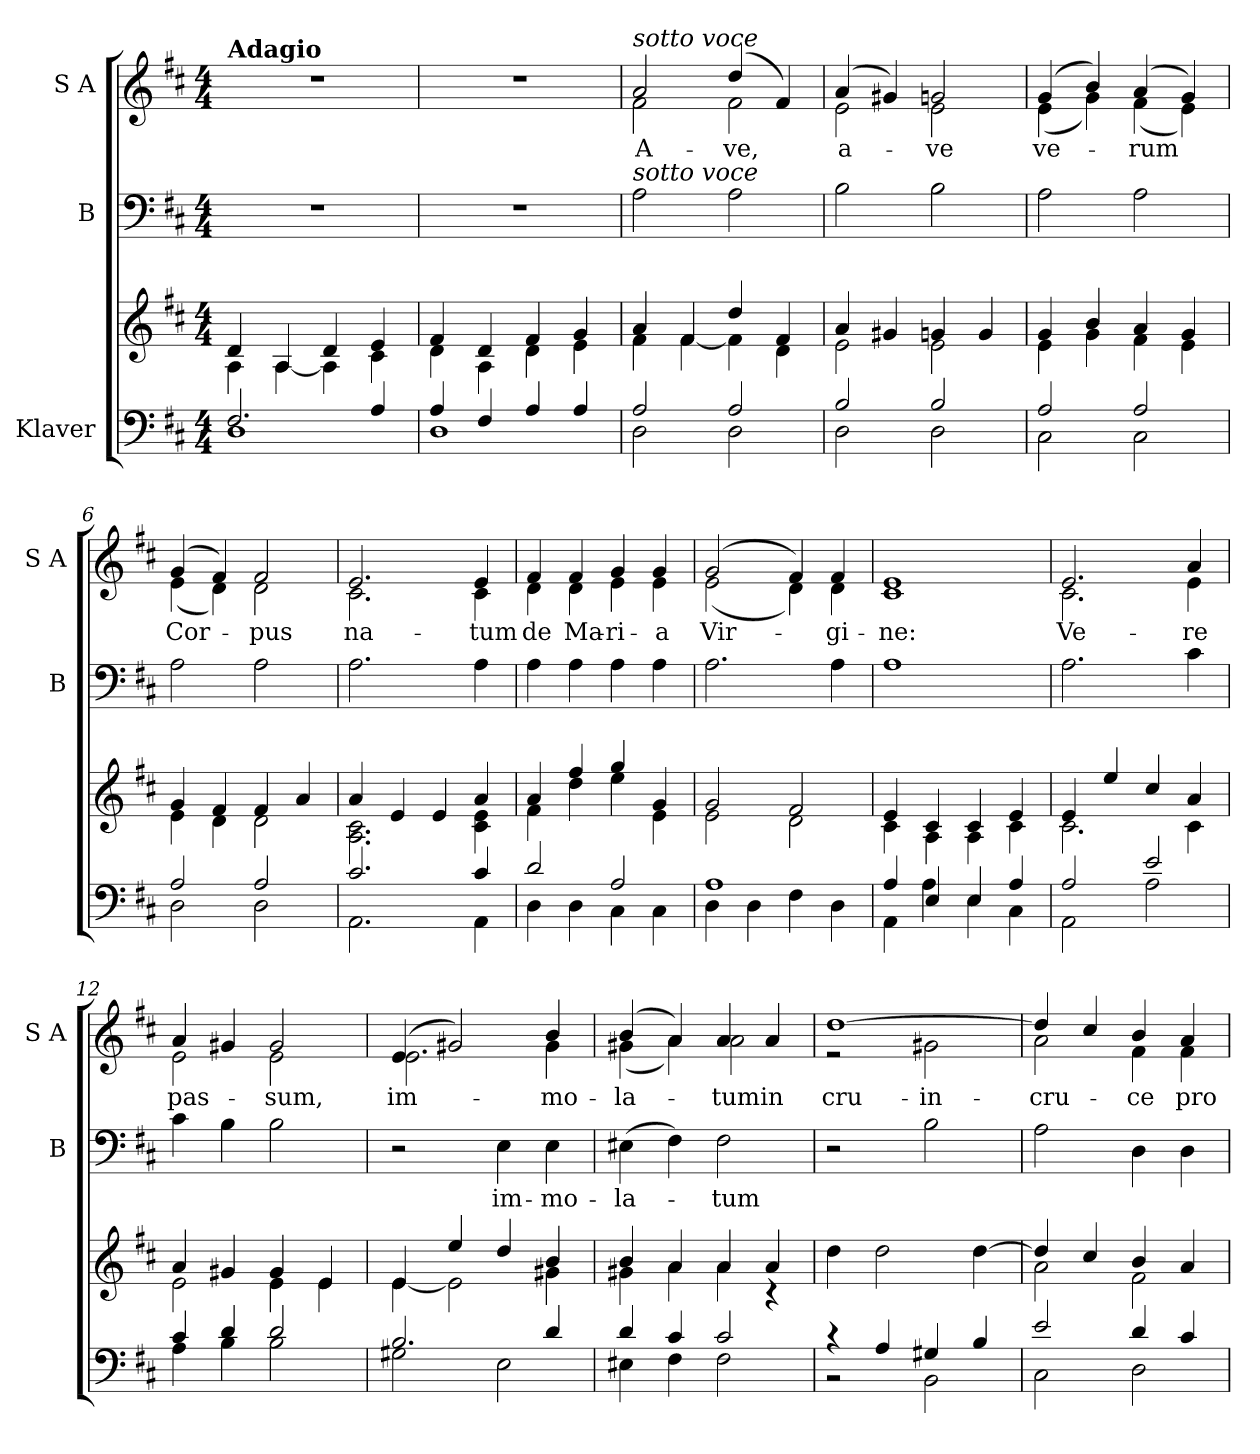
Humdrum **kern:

**kern	**kern	**kern	**text	**kern	**text
*part3	*part3	*part2	*part2	*part1	*part1
*staff4	*staff3	*staff2	*staff2	*staff1	*staff1
*I"Klaver	*	*I"B	*	*I"S A	*
*	*	*I'B	*	*I'S A	*
*clefF4	*clefG2	*clefF4	*	*clefG2	*
*k[f#c#]	*k[f#c#]	*k[f#c#]	*	*k[f#c#]	*
*M4/4	*M4/4	*M4/4	*	*M4/4	*
=1	=1	=1	=1	=1	=1
*^	*^	*	*	*	*
!	!	!	!	!	!	!LO:TX:a:B:t=Adagio	!
2.F#/	1D	4d/	4A\	1r	.	1r	.
.	.	4A/	[4A\	.	.	.	.
.	.	4d/	4A\]	.	.	.	.
4A/	.	4e/	4c#\	.	.	.	.
=2	=2	=2	=2	=2	=2	=2	=2
4A/	1D	4f#/	4d\	1r	.	1r	.
4F#/	.	4d/	4A\	.	.	.	.
4A/	.	4f#/	4d\	.	.	.	.
4A/	.	4g/	4e\	.	.	.	.
=3	=3	=3	=3	=3	=3	=3	=3
*	*	*	*	*	*	*^	*
!	!	!	!	!	!	!LO:TX:i:t=sotto voce	!	!
!	!	!	!	!LO:TX:i:t=sotto voce	!	!	!	!
2A/	2D\	4a/	4f#\	2A\	.	2a/	2f#\	A-
.	.	4f#/	[4f#\	.	.	.	.	.
2A/	2D\	4dd/	4f#\]	2A\	.	(>4dd/	2f#\	-ve,
.	.	4f#/	4d\	.	.	4f#/)	.	.
=4	=4	=4	=4	=4	=4	=4	=4	=4
2B/	2D\	4a/	2e\	2B\	.	(>4a/	2e\	a-
.	.	4g#X/	.	.	.	4g#X/)	.	.
2B/	2D\	4gn/	2e\	2B\	.	2gn/	2e\	-ve
.	.	4g/	.	.	.	.	.	.
=5	=5	=5	=5	=5	=5	=5	=5	=5
2A/	2C#\	4g/	4e\	2A\	.	(>4g/	(<4e\	ve-
.	.	4b/	4g\	.	.	4b/)	4g\)	.
2A/	2C#\	4a/	4f#\	2A\	.	(>4a/	(<4f#\	-rum
.	.	4g/	4e\	.	.	4g/)	4e\)	.
=6	=6	=6	=6	=6	=6	=6	=6	=6
2A/	2D\	4g/	4e\	2A\	.	(>4g/	(<4e\	Cor-
.	.	4f#/	4d\	.	.	4f#/)	4d\)	.
2A/	2D\	4f#/	2d\	2A\	.	2f#/	2d\	-pus
.	.	4a/	.	.	.	.	.	.
!!LO:LB:g=z	!!
=7	=7	=7	=7	=7	=7	=7	=7	=7
2.c#/	2.AA\	4a/	2.A\ 2.c#\	2.A\	.	2.e/	2.c#\	na-
.	.	4e/	.	.	.	.	.	.
.	.	4e/	.	.	.	.	.	.
4c#/	4AA\	4a/	4c#\ 4e\	4A\	.	4e/	4c#\	-tum
=8	=8	=8	=8	=8	=8	=8	=8	=8
2d/	4D\	4a/	4f#\	4A\	.	4f#/	4d\	de
.	4D\	4ff#/	4dd\	4A\	.	4f#/	4d\	Ma-
2A/	4C#\	4gg/	4ee\	4A\	.	4g/	4e\	-ri-
.	4C#\	4g/	4e\	4A\	.	4g/	4e\	-a
=9	=9	=9	=9	=9	=9	=9	=9	=9
1A	4D\	2g/	2e\	2.A\	.	(>2g/	(<2e\	Vir-
.	4D\	.	.	.	.	.	.	.
.	4F#\	2f#/	2d\	.	.	4f#/)	4d\)	.
.	4D\	.	.	4A\	.	4f#/	4d\	-gi-
=10	=10	=10	=10	=10	=10	=10	=10	=10
4A/	4AA\	4e/	4c#\	1A	.	1e	1c#	-ne:
4E/	4A\	4c#/	4A\	.	.	.	.	.
4E/	4E\	4c#/	4A\	.	.	.	.	.
4A/	4C#\	4e/	4c#\	.	.	.	.	.
=11	=11	=11	=11	=11	=11	=11	=11	=11
2A/	2AA\	4e/	2.c#\	2.A\	.	2.e/	2.c#\	Ve-
.	.	4ee/	.	.	.	.	.	.
2e/	2A\	4cc#/	.	.	.	.	.	.
.	.	4a/	4c#\	4c#\	.	4a/	4e\	-re
=12	=12	=12	=12	=12	=12	=12	=12	=12
4c#/	4A\	4a/	2e\	4c#\	.	4a/	2e\	pas-
4d/	4B\	4g#X/	.	4B\	.	4g#X/	.	.
2d/	2B\	4g#/	4e\	2B\	.	2g#/	2e\	-sum,
.	.	4e/	4e\	.	.	.	.	.
!!LO:LB:g=z	!!
=13	=13	=13	=13	=13	=13	=13	=13	=13
2.B/	2G#X\	4e/	[4e\	2r	.	(>4e/	2.e\	im-
.	.	4ee/	2e\]	.	.	2g#X/)	.	.
.	2E\	4dd/	.	4E\	im-	.	.	.
4d/	.	4b/	4g#X\	4E\	-mo-	4b/	4g#\	-mo-
=14	=14	=14	=14	=14	=14	=14	=14	=14
4d/	4E#X\	4b/	4g#X\	(>4E#X\	-la-	(>4b/	(<4g#X\	-la-
4c#/	4F#\	4a/	4a\	4F#\)	.	4a/)	4a\)	.
2c#/	2F#\	4a/	4a\	2F#\	-tum	4a/	2a\	-tum
.	.	4a/	4r	.	.	4a/	.	in
*	*	*v	*v	*	*	*	*	*
=15	=15	=15	=15	=15	=15	=15	=15
4r	2r	4dd\	2r	.	[1dd	2r	cru-
4A/	.	2dd\	.	.	.	.	.
4G#X/	2BB\	.	2B\	.	.	2g#X\	in
4B/	.	[4dd\	.	.	.	.	.
=16	=16	=16	=16	=16	=16	=16	=16
*	*	*^	*	*	*	*	*
2e/	2C#\	4dd/]	2a\	2A\	.	4dd/]	2a\	cru-
.	.	4cc#/	.	.	.	4cc#/	.	.
4d/	2D\	4b/	2f#\	4D\	.	4b/	4f#\	-ce
4c#/	.	4a/	.	4D\	.	4a/	4f#\	pro
*v	*v	*	*	*	*	*v	*v	*
*	*v	*v	*	*	*	*
=	=	=	=	=	=
*-	*-	*-	*-	*-	*-
